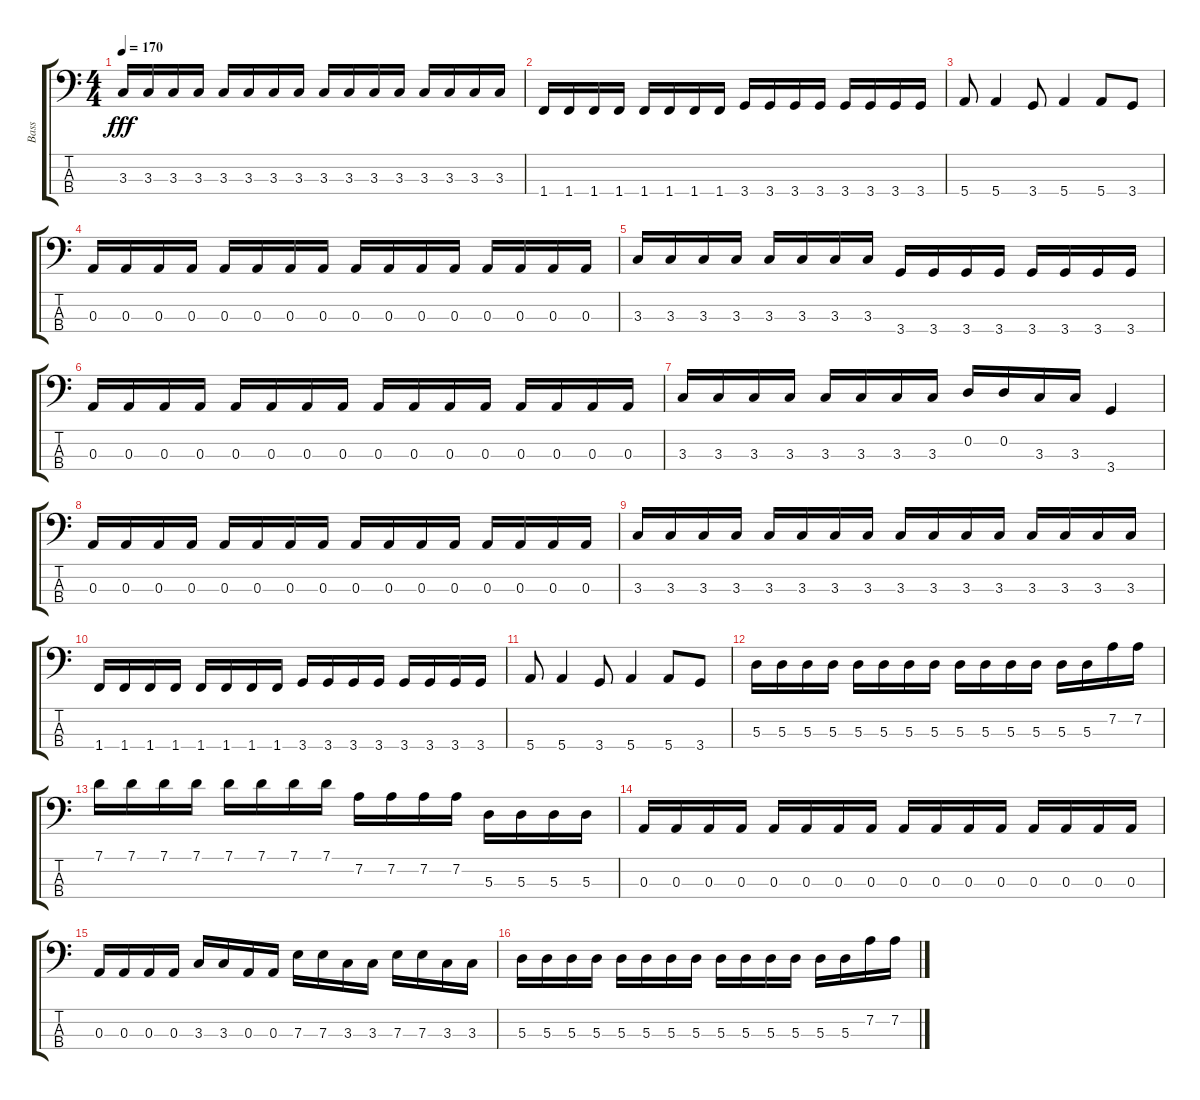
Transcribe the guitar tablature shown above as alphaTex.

\track ("Bass" "Bass") {instrument electricbasspick}
\staff {score tabs}
\tuning (G2 D2 A1 E1) {hide}
\ts (4 4)
\tempo 170
\clef f4
\ks c
3.3.16{dy fff} 3.3.16 3.3.16 3.3.16 3.3.16 3.3.16 3.3.16 3.3.16 3.3.16 3.3.16 3.3.16 3.3.16 3.3.16 3.3.16 3.3.16 3.3.16 |
1.4.16 1.4.16 1.4.16 1.4.16 1.4.16 1.4.16 1.4.16 1.4.16 3.4.16 3.4.16 3.4.16 3.4.16 3.4.16 3.4.16 3.4.16 3.4.16 |
5.4.8 5.4.4 3.4.8 5.4.4 5.4.8 3.4.8 |
0.3.16 0.3.16 0.3.16 0.3.16 0.3.16 0.3.16 0.3.16 0.3.16 0.3.16 0.3.16 0.3.16 0.3.16 0.3.16 0.3.16 0.3.16 0.3.16 |
3.3.16 3.3.16 3.3.16 3.3.16 3.3.16 3.3.16 3.3.16 3.3.16 3.4.16 3.4.16 3.4.16 3.4.16 3.4.16 3.4.16 3.4.16 3.4.16 |
0.3.16 0.3.16 0.3.16 0.3.16 0.3.16 0.3.16 0.3.16 0.3.16 0.3.16 0.3.16 0.3.16 0.3.16 0.3.16 0.3.16 0.3.16 0.3.16 |
3.3.16 3.3.16 3.3.16 3.3.16 3.3.16 3.3.16 3.3.16 3.3.16 0.2.16 0.2.16 3.3.16 3.3.16 3.4.4 |
0.3.16 0.3.16 0.3.16 0.3.16 0.3.16 0.3.16 0.3.16 0.3.16 0.3.16 0.3.16 0.3.16 0.3.16 0.3.16 0.3.16 0.3.16 0.3.16 |
3.3.16 3.3.16 3.3.16 3.3.16 3.3.16 3.3.16 3.3.16 3.3.16 3.3.16 3.3.16 3.3.16 3.3.16 3.3.16 3.3.16 3.3.16 3.3.16 |
1.4.16 1.4.16 1.4.16 1.4.16 1.4.16 1.4.16 1.4.16 1.4.16 3.4.16 3.4.16 3.4.16 3.4.16 3.4.16 3.4.16 3.4.16 3.4.16 |
5.4.8 5.4.4 3.4.8 5.4.4 5.4.8 3.4.8 |
5.3.16 5.3.16 5.3.16 5.3.16 5.3.16 5.3.16 5.3.16 5.3.16 5.3.16 5.3.16 5.3.16 5.3.16 5.3.16 5.3.16 7.2.16 7.2.16 |
7.1.16 7.1.16 7.1.16 7.1.16 7.1.16 7.1.16 7.1.16 7.1.16 7.2.16 7.2.16 7.2.16 7.2.16 5.3.16 5.3.16 5.3.16 5.3.16 |
0.3.16 0.3.16 0.3.16 0.3.16 0.3.16 0.3.16 0.3.16 0.3.16 0.3.16 0.3.16 0.3.16 0.3.16 0.3.16 0.3.16 0.3.16 0.3.16 |
0.3.16 0.3.16 0.3.16 0.3.16 3.3.16 3.3.16 0.3.16 0.3.16 7.3.16 7.3.16 3.3.16 3.3.16 7.3.16 7.3.16 3.3.16 3.3.16 |
5.3.16 5.3.16 5.3.16 5.3.16 5.3.16 5.3.16 5.3.16 5.3.16 5.3.16 5.3.16 5.3.16 5.3.16 5.3.16 5.3.16 7.2.16 7.2.16
